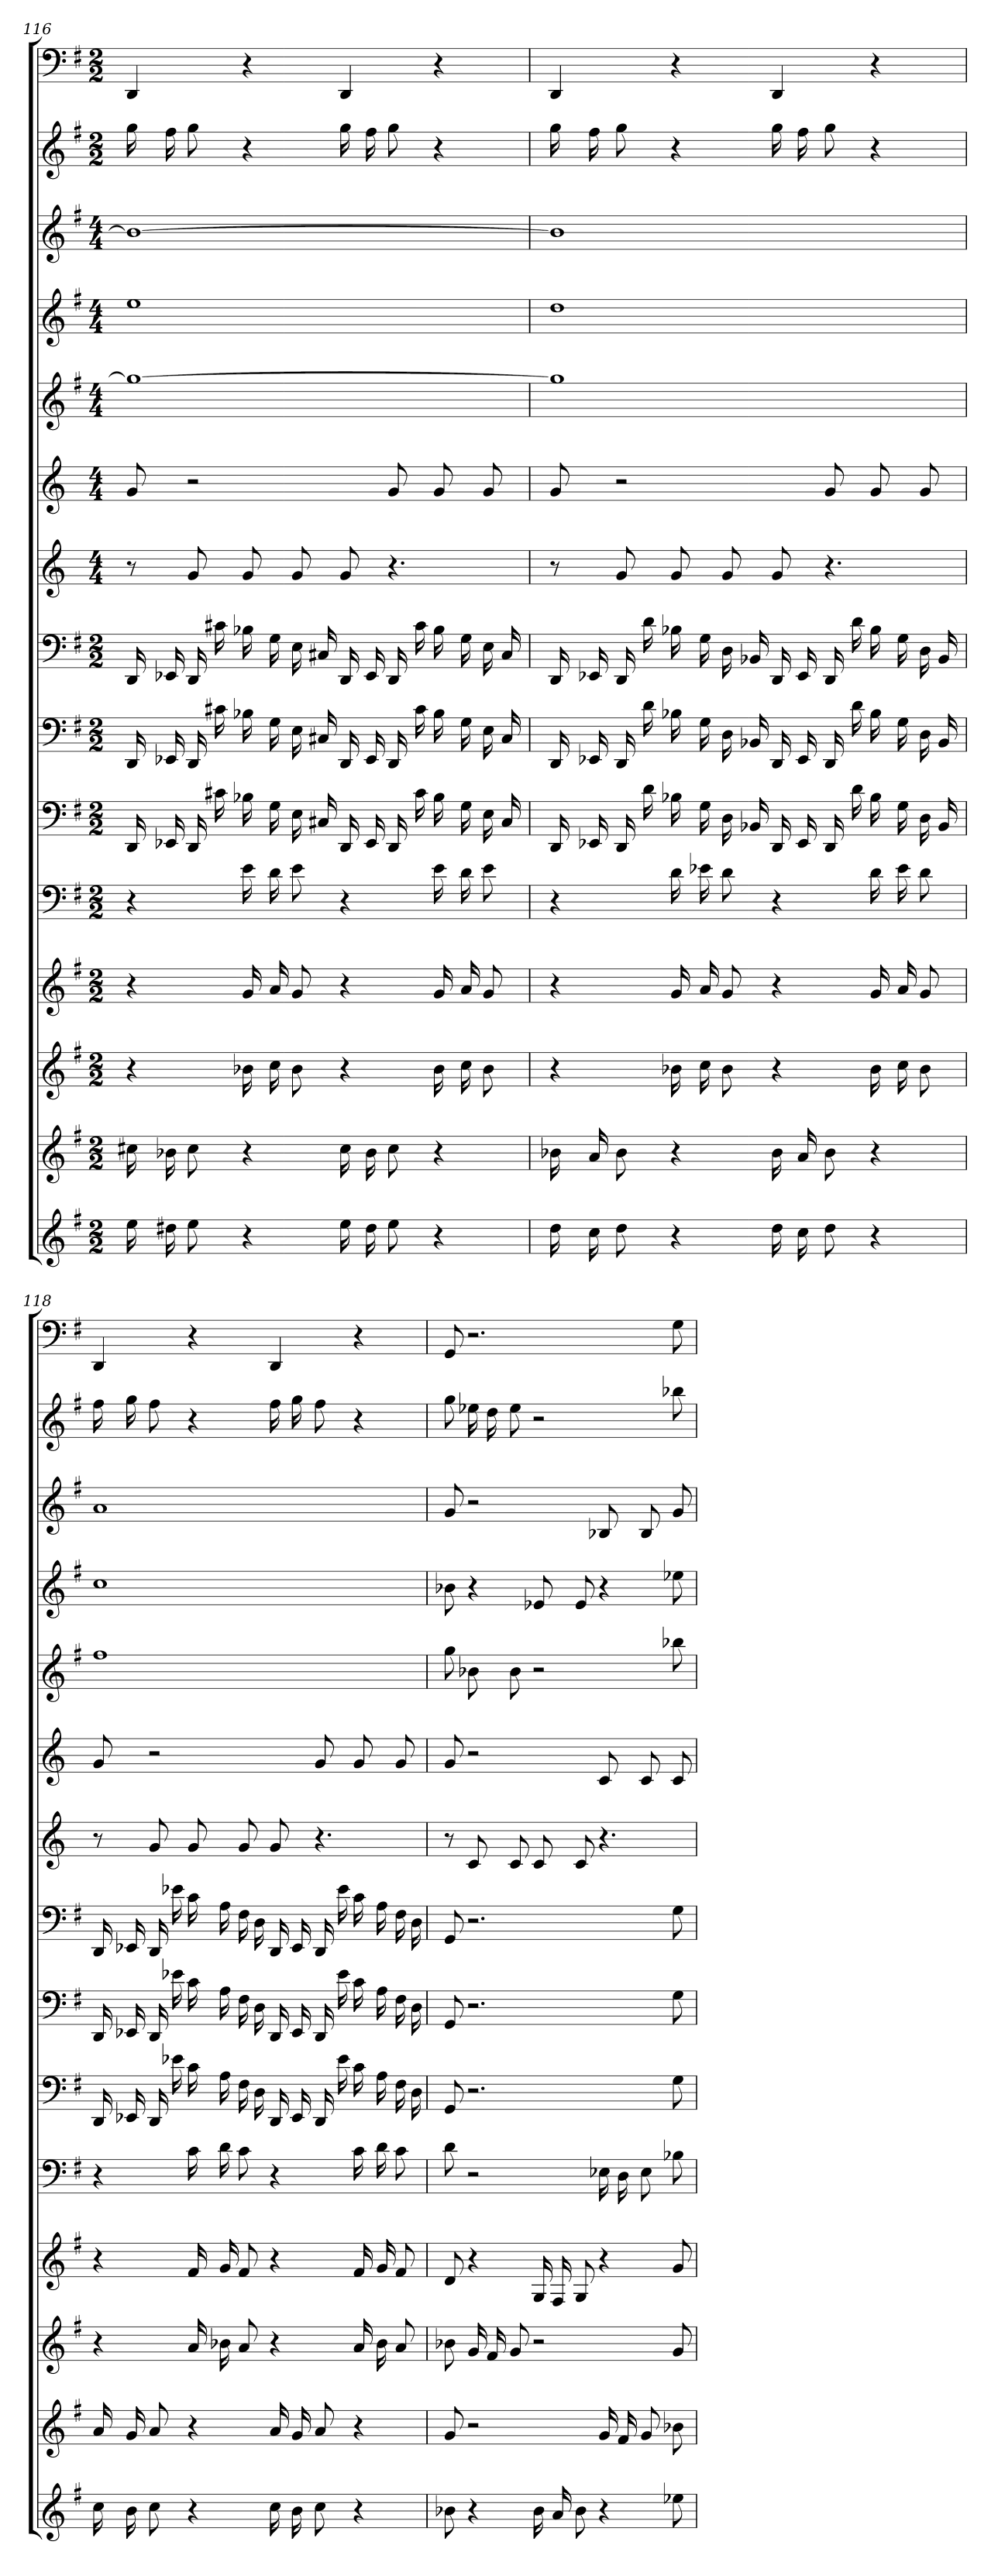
**kern	**kern	**kern	**kern	**kern	**kern	**kern	**kern	**kern	**kern	**kern	**kern	**kern	**kern	**kern
*part15	*part14	*part13	*part12	*part11	*part10	*part9	*part8	*part7	*part6	*part5	*part4	*part3	*part2	*part1
*staff15	*staff14	*staff13	*staff12	*staff11	*staff10	*staff9	*staff8	*staff7	*staff6	*staff5	*staff4	*staff3	*staff2	*staff1
*k[f#]	*k[f#]	*k[f#]	*k[f#]	*k[f#]	*k[f#]	*k[f#]	*k[f#]	*k[]	*k[]	*k[f#]	*k[f#]	*k[f#]	*k[f#]	*k[f#]
*G:	*G:	*G:	*G:	*G:	*G:	*G:	*G:	*	*	*G:	*G:	*G:	*G:	*G:
*M2/2	*M2/2	*M2/2	*M2/2	*M2/2	*M2/2	*M2/2	*M2/2	*M4/4	*M4/4	*M4/4	*M4/4	*M4/4	*M2/2	*M2/2
=116	=116	=116	=116	=116	=116	=116	=116	=116	=116	=116	=116	=116	=116	=116
16ee	16cc#X	4r	4r	4r	16DD	16DD	16DD	8r	8g	1gg_	1ee	1b-_	16gg	4DD
16dd#X	16b-X	.	.	.	16EE-X	16EE-X	16EE-X	.	.	.	.	.	16ff#	.
8ee	8cc#	.	.	.	16DD	16DD	16DD	8g	2r	.	.	.	8gg	.
.	.	.	.	.	16c#X	16c#X	16c#X	.	.	.	.	.	.	.
4r	4r	16b-X	16g	16e	16B-X	16B-X	16B-X	8g	.	.	.	.	4r	4r
.	.	16cc	16a	16d	16G	16G	16G	.	.	.	.	.	.	.
.	.	8b-	8g	8e	16E	16E	16E	8g	.	.	.	.	.	.
.	.	.	.	.	16C#X	16C#X	16C#X	.	.	.	.	.	.	.
16ee	16cc#	4r	4r	4r	16DD	16DD	16DD	8g	.	.	.	.	16gg	4DD
16dd#	16b-	.	.	.	16EE-	16EE-	16EE-	.	.	.	.	.	16ff#	.
8ee	8cc#	.	.	.	16DD	16DD	16DD	4.r	8g	.	.	.	8gg	.
.	.	.	.	.	16c#	16c#	16c#	.	.	.	.	.	.	.
4r	4r	16b-	16g	16e	16B-	16B-	16B-	.	8g	.	.	.	4r	4r
.	.	16cc	16a	16d	16G	16G	16G	.	.	.	.	.	.	.
.	.	8b-	8g	8e	16E	16E	16E	.	8g	.	.	.	.	.
.	.	.	.	.	16C#	16C#	16C#	.	.	.	.	.	.	.
=117	=117	=117	=117	=117	=117	=117	=117	=117	=117	=117	=117	=117	=117	=117
16dd	16b-X	4r	4r	4r	16DD	16DD	16DD	8r	8g	1gg]	1dd	1b-]	16gg	4DD
16cc	16a	.	.	.	16EE-X	16EE-X	16EE-X	.	.	.	.	.	16ff#	.
8dd	8b-	.	.	.	16DD	16DD	16DD	8g	2r	.	.	.	8gg	.
.	.	.	.	.	16d	16d	16d	.	.	.	.	.	.	.
4r	4r	16b-X	16g	16d	16B-X	16B-X	16B-X	8g	.	.	.	.	4r	4r
.	.	16cc	16a	16e-X	16G	16G	16G	.	.	.	.	.	.	.
.	.	8b-	8g	8d	16D	16D	16D	8g	.	.	.	.	.	.
.	.	.	.	.	16BB-X	16BB-X	16BB-X	.	.	.	.	.	.	.
16dd	16b-	4r	4r	4r	16DD	16DD	16DD	8g	.	.	.	.	16gg	4DD
16cc	16a	.	.	.	16EE-	16EE-	16EE-	.	.	.	.	.	16ff#	.
8dd	8b-	.	.	.	16DD	16DD	16DD	4.r	8g	.	.	.	8gg	.
.	.	.	.	.	16d	16d	16d	.	.	.	.	.	.	.
4r	4r	16b-	16g	16d	16B-	16B-	16B-	.	8g	.	.	.	4r	4r
.	.	16cc	16a	16e-	16G	16G	16G	.	.	.	.	.	.	.
.	.	8b-	8g	8d	16D	16D	16D	.	8g	.	.	.	.	.
.	.	.	.	.	16BB-	16BB-	16BB-	.	.	.	.	.	.	.
=118	=118	=118	=118	=118	=118	=118	=118	=118	=118	=118	=118	=118	=118	=118
16cc	16a	4r	4r	4r	16DD	16DD	16DD	8r	8g	1ff#	1cc	1a	16ff#	4DD
16b	16g	.	.	.	16EE-X	16EE-X	16EE-X	.	.	.	.	.	16gg	.
8cc	8a	.	.	.	16DD	16DD	16DD	8g	2r	.	.	.	8ff#	.
.	.	.	.	.	16e-X	16e-X	16e-X	.	.	.	.	.	.	.
4r	4r	16a	16f#	16c	16c	16c	16c	8g	.	.	.	.	4r	4r
.	.	16b-X	16g	16d	16A	16A	16A	.	.	.	.	.	.	.
.	.	8a	8f#	8c	16F#	16F#	16F#	8g	.	.	.	.	.	.
.	.	.	.	.	16D	16D	16D	.	.	.	.	.	.	.
16cc	16a	4r	4r	4r	16DD	16DD	16DD	8g	.	.	.	.	16ff#	4DD
16b	16g	.	.	.	16EE-	16EE-	16EE-	.	.	.	.	.	16gg	.
8cc	8a	.	.	.	16DD	16DD	16DD	4.r	8g	.	.	.	8ff#	.
.	.	.	.	.	16e-	16e-	16e-	.	.	.	.	.	.	.
4r	4r	16a	16f#	16c	16c	16c	16c	.	8g	.	.	.	4r	4r
.	.	16b-	16g	16d	16A	16A	16A	.	.	.	.	.	.	.
.	.	8a	8f#	8c	16F#	16F#	16F#	.	8g	.	.	.	.	.
.	.	.	.	.	16D	16D	16D	.	.	.	.	.	.	.
=119	=119	=119	=119	=119	=119	=119	=119	=119	=119	=119	=119	=119	=119	=119
8b-X	8g	8b-X	8d	8d	8GG	8GG	8GG	8r	8g	8gg	8b-X	8g	8gg	8GG
4r	2r	16g	4r	2r	2.r	2.r	2.r	8c	2r	8b-X	4r	2r	16ee-X	2.r
.	.	16f#	.	.	.	.	.	.	.	.	.	.	16dd	.
.	.	8g	.	.	.	.	.	8c	.	8b-	.	.	8ee-	.
16b-	.	2r	16G	.	.	.	.	8c	.	2r	8e-X	.	2r	.
16a	.	.	16F#	.	.	.	.	.	.	.	.	.	.	.
8b-	.	.	8G	.	.	.	.	8c	.	.	8e-	.	.	.
4r	16g	.	4r	16E-X	.	.	.	4.r	8c	.	4r	8B-X	.	.
.	16f#	.	.	16D	.	.	.	.	.	.	.	.	.	.
.	8g	.	.	8E-	.	.	.	.	8c	.	.	8B-	.	.
8ee-X	8b-X	8g	8g	8B-X	8G	8G	8G	.	8c	8bb-X	8ee-X	8g	8bb-X	8G
=	=	=	=	=	=	=	=	=	=	=	=	=	=	=
*-	*-	*-	*-	*-	*-	*-	*-	*-	*-	*-	*-	*-	*-	*-
